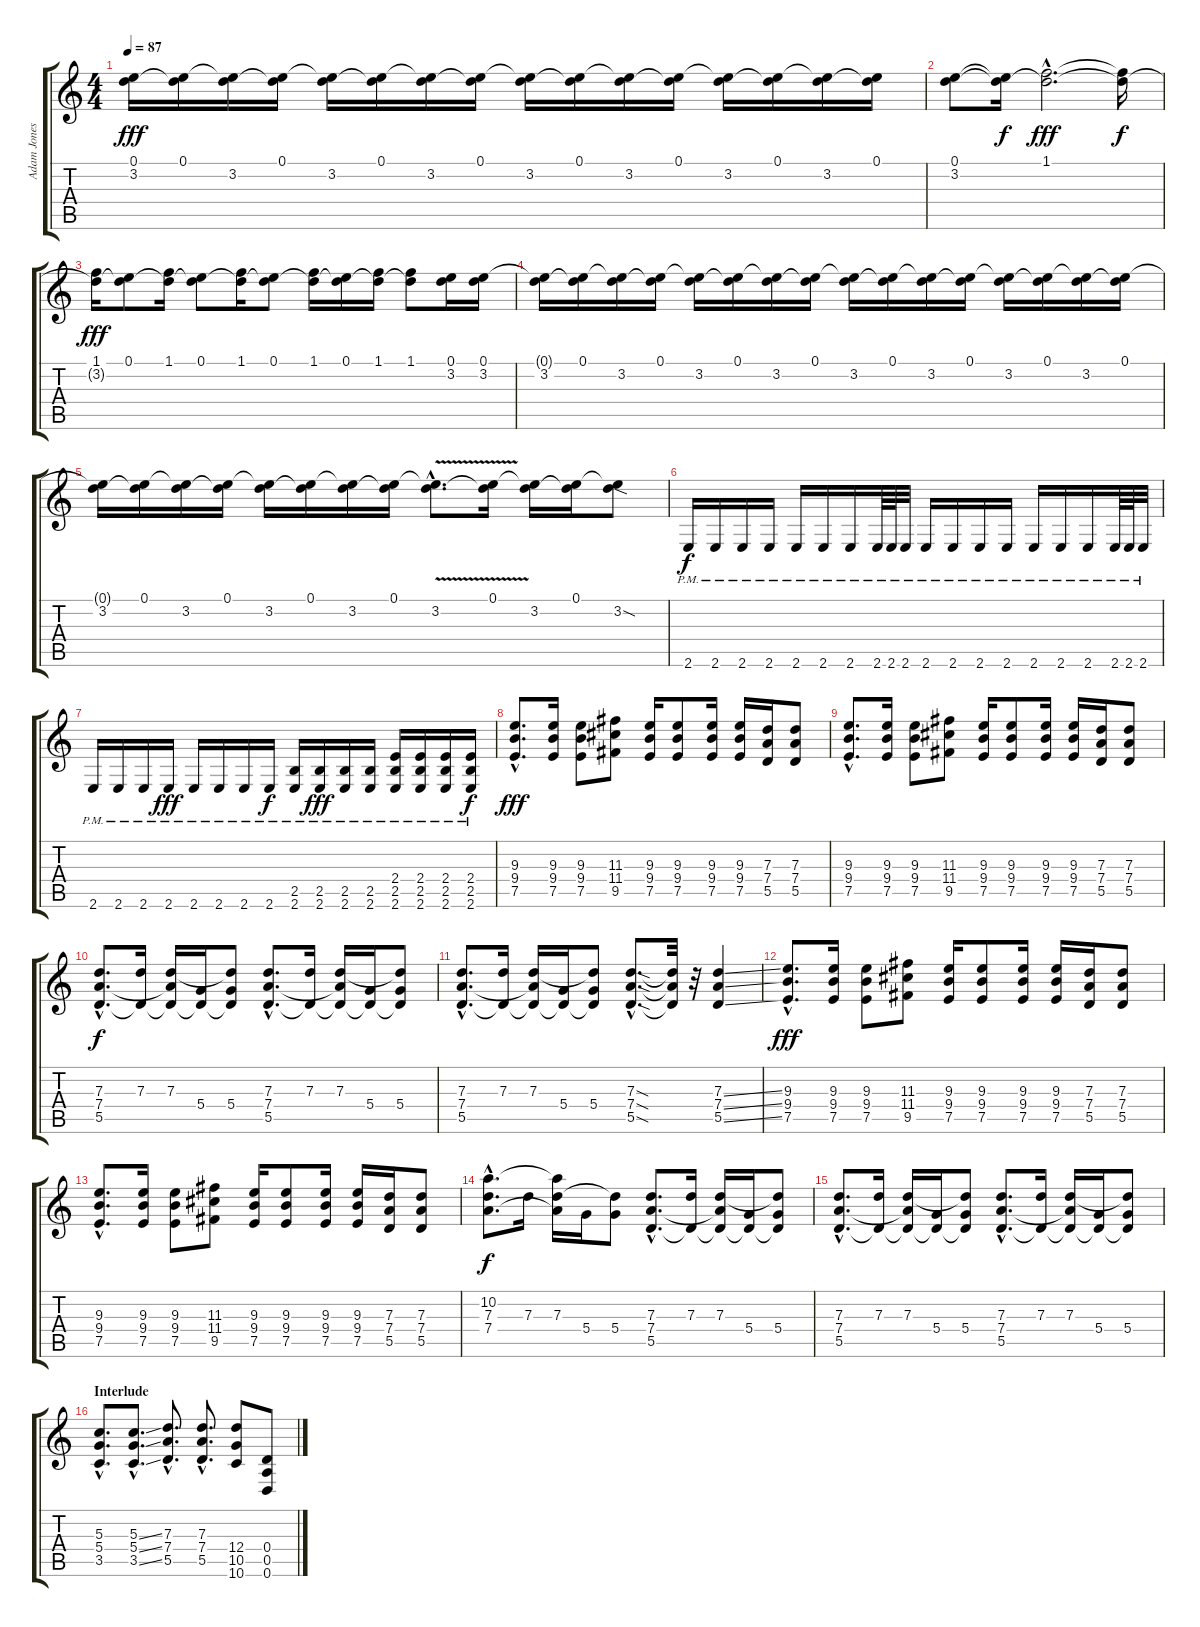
\track ("Adam Jones" "Adam Jones") {instrument distortionguitar}
\staff {score tabs}
\tuning (E4 B3 G3 D3 A2 D2) {hide}
\ts (4 4)
\tempo 87
\clef g2
\ks c
(0.1{t} 3.2).16{dy fff} (0.1 3.2{t}).16 (0.1{t} 3.2).16 (0.1 3.2{t}).16 (0.1{t} 3.2).16 (0.1 3.2{t}).16 (0.1{t} 3.2).16 (0.1 3.2{t}).16 (0.1{t} 3.2).16 (0.1 3.2{t}).16 (0.1{t} 3.2).16 (0.1 3.2{t}).16 (0.1{t} 3.2).16 (0.1 3.2{t}).16 (0.1{t} 3.2).16 (0.1 3.2{t}).16 |
(0.1 3.2).8 (0.1{t} 3.2{t}).16{dy f} (1.1{hac} 3.2{hac t}).2{d dy fff} (1.1{t} 3.2{t}).16{dy f} |
(1.1 3.2{t}).16{dy fff} (0.1 3.2{t}).8 (1.1 3.2{t}).16 (0.1 3.2{t}).8 (1.1 3.2{t}).16 (0.1 3.2{t}).8 (1.1 3.2{t}).16 (0.1 3.2{t}).16 (1.1 3.2{t}).16 (1.1 3.2{t}).8 (0.1 3.2).16 (0.1 3.2).16 |
(0.1{t} 3.2).16 (0.1 3.2{t}).16 (0.1{t} 3.2).16 (0.1 3.2{t}).16 (0.1{t} 3.2).16 (0.1 3.2{t}).16 (0.1{t} 3.2).16 (0.1 3.2{t}).16 (0.1{t} 3.2).16 (0.1 3.2{t}).16 (0.1{t} 3.2).16 (0.1 3.2{t}).16 (0.1{t} 3.2).16 (0.1 3.2{t}).16 (0.1{t} 3.2).16 (0.1 3.2{t}).16 |
(0.1{t} 3.2).16 (0.1 3.2{t}).16 (0.1{t} 3.2).16 (0.1 3.2{t}).16 (0.1{t} 3.2).16 (0.1 3.2{t}).16 (0.1{t} 3.2).16 (0.1 3.2{t}).16 (0.1{hac t} 3.2{v hac}).8{d} (0.1 3.2{t}).16 (0.1{t} 3.2).16 (0.1 3.2{t}).16 (0.1{t} 3.2{sod}).8 |
2.6{pm}.16{dy f} 2.6{pm}.16 2.6{pm}.16 2.6{pm}.16 2.6{pm}.16 2.6{pm}.16 2.6{pm}.16 2.6{pm}.64 2.6{pm}.64 2.6{pm}.32 2.6{pm}.16 2.6{pm}.16 2.6{pm}.16 2.6{pm}.16 2.6{pm}.16 2.6{pm}.16 2.6{pm}.16 2.6{pm}.64 2.6{pm}.64 2.6{pm}.32 |
2.6{pm}.16 2.6{pm}.16 2.6{pm}.16 2.6{pm}.16{dy fff} 2.6{pm}.16 2.6{pm}.16 2.6{pm}.16 2.6{pm}.16{dy f} (2.5{pm} 2.6{pm}).16 (2.5{pm} 2.6{pm}).16{dy fff} (2.5{pm} 2.6{pm}).16 (2.5{pm} 2.6{pm}).16 (2.4{pm} 2.5{pm} 2.6{pm}).16 (2.4{pm} 2.5{pm} 2.6{pm}).16 (2.4{pm} 2.5{pm} 2.6{pm}).16 (2.4{pm} 2.5{pm} 2.6{pm}).16{dy f} |
(9.3{hac} 9.4{hac} 7.5{hac}).8{d dy fff} (9.3 9.4 7.5).16 (9.3 9.4 7.5).8 (11.3 11.4 9.5).8 (9.3 9.4 7.5).16 (9.3 9.4 7.5).8 (9.3 9.4 7.5).16 (9.3 9.4 7.5).16 (7.3 7.4 5.5).16 (7.3 7.4 5.5).8 |
(9.3{hac} 9.4{hac} 7.5{hac}).8{d} (9.3 9.4 7.5).16 (9.3 9.4 7.5).8 (11.3 11.4 9.5).8 (9.3 9.4 7.5).16 (9.3 9.4 7.5).8 (9.3 9.4 7.5).16 (9.3 9.4 7.5).16 (7.3 7.4 5.5).16 (7.3 7.4 5.5).8 |
(7.3{hac} 7.4{hac} 5.5{hac}).8{d dy f} (7.3 5.5{t}).16 (7.3 7.4{t} 5.5{t}).16 (5.4 5.5{t}).16 (7.3{t} 5.4 5.5{t}).8 (7.3{hac} 7.4{hac} 5.5{hac}).8{d} (7.3 5.5{t}).16 (7.3 7.4{t} 5.5{t}).16 (5.4 5.5{t}).16 (7.3{t} 5.4 5.5{t}).8 |
(7.3{hac} 7.4{hac} 5.5{hac}).8{d} (7.3 5.5{t}).16 (7.3 7.4{t} 5.5{t}).16 (5.4 5.5{t}).16 (7.3{t} 5.4 5.5{t}).8 (7.3{sod hac} 7.4{sod hac} 5.5{sod hac}).8{d} (7.3{t} 7.4{t} 5.5{t}).32 r.32 (7.3{ss} 7.4{ss} 5.5{ss}).4 |
(9.3{hac} 9.4{hac} 7.5{hac}).8{d dy fff} (9.3 9.4 7.5).16 (9.3 9.4 7.5).8 (11.3 11.4 9.5).8 (9.3 9.4 7.5).16 (9.3 9.4 7.5).8 (9.3 9.4 7.5).16 (9.3 9.4 7.5).16 (7.3 7.4 5.5).16 (7.3 7.4 5.5).8 |
(9.3{hac} 9.4{hac} 7.5{hac}).8{d} (9.3 9.4 7.5).16 (9.3 9.4 7.5).8 (11.3 11.4 9.5).8 (9.3 9.4 7.5).16 (9.3 9.4 7.5).8 (9.3 9.4 7.5).16 (9.3 9.4 7.5).16 (7.3 7.4 5.5).16 (7.3 7.4 5.5).8 |
(10.2{hac} 7.3{hac} 7.4{hac}).8{d dy f} 7.3.16 (10.2{t} 7.3 7.4{t}).16 5.4.16 (7.3{t} 5.4).8 (7.3{hac} 7.4{hac} 5.5{hac}).8{d} (7.3 5.5{t}).16 (7.3 7.4{t} 5.5{t}).16 (5.4 5.5{t}).16 (7.3{t} 5.4 5.5{t}).8 |
(7.3{hac} 7.4{hac} 5.5{hac}).8{d} (7.3 5.5{t}).16 (7.3 7.4{t} 5.5{t}).16 (5.4 5.5{t}).16 (7.3{t} 5.4 5.5{t}).8 (7.3{hac} 7.4{hac} 5.5{hac}).8{d} (7.3 5.5{t}).16 (7.3 7.4{t} 5.5{t}).16 (5.4 5.5{t}).16 (7.3{t} 5.4 5.5{t}).8 |
\section ("" "Interlude")
(5.3{hac} 5.4{hac} 3.5{hac}).8{d} (5.3{ss hac} 5.4{ss hac} 3.5{ss hac}).8{d} (7.3{hac} 7.4{hac} 5.5{hac}).8{d} (7.3{hac} 7.4{hac} 5.5{hac}).8{d} (12.4 10.5 10.6).8 (0.4 0.5 0.6).8
